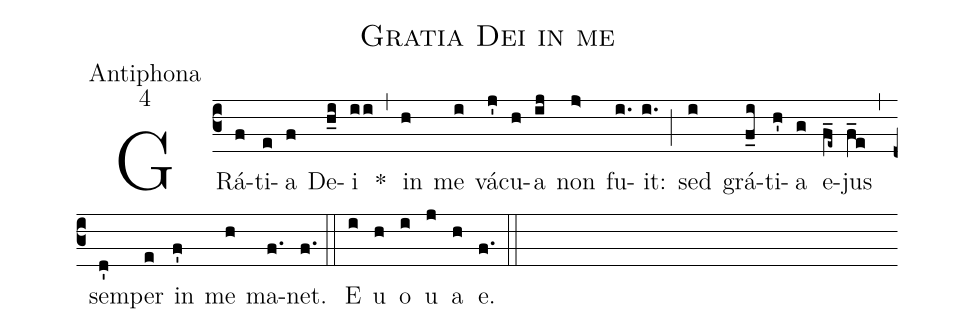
name:Gratia Dei in me;
office-part:Antiphona;
mode:4;
%%
(c3)
GRá(f)ti(e)a(f) De(h_i)i(ii) *(,)
in(h) me(i) vá(j')cu(h)a(ij) non(j>) fu(i.)it:(i.) (;)
sed(i) grá(f_i)ti(h')a(g) e(f_e~)jus(f_e) (,)
sem(d')per(e) in(f') me(h) ma(f.)net.(f.) (::) E(i) u(h) o(i) u(j) a(h) e.(f.) (::)
